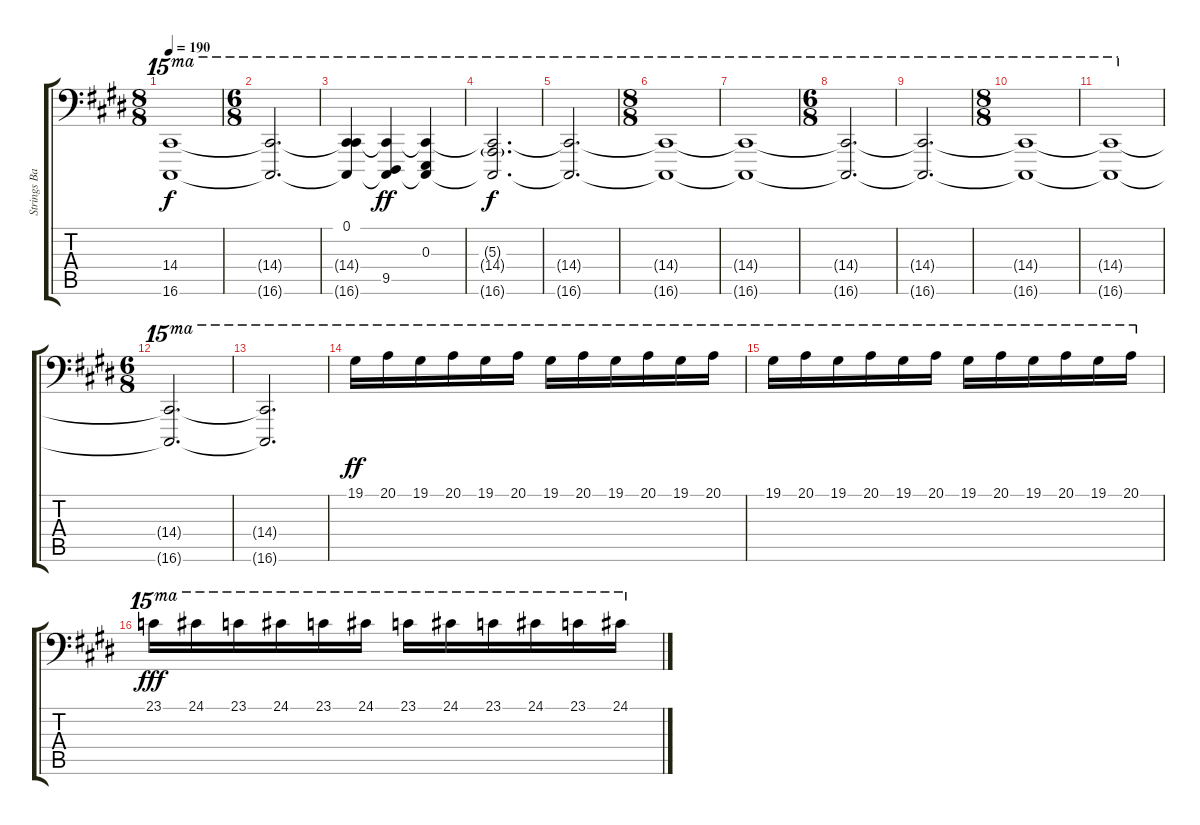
\track ("Strings Back" "Strings Ba") {instrument stringensemble2}
\staff {score tabs}
\tuning (Db4 Ab3 E3 B2 Gb2 A1) {hide}
\ts (8 8)
\tempo 190
\clef f4
\ks c#minor
(14.4{t} 16.6{t}).1{ot 15ma dy f} |
\ts (6 8)
(14.4{t} 16.6{t}).2{d ot 15ma} |
(0.1 14.4{t} 16.6{t}).4{ot 15ma} (14.4{t} 9.5 16.6{t}).4{ot 15ma dy ff} (0.3 14.4{t} 16.6{t}).4{ot 15ma} |
(5.3{g} 14.4{t} 16.6{t}).2{d ot 15ma dy f} |
(14.4{t} 16.6{t}).2{d ot 15ma} |
\ts (8 8)
(14.4{t} 16.6{t}).1{ot 15ma} |
(14.4{t} 16.6{t}).1{ot 15ma} |
\ts (6 8)
(14.4{t} 16.6{t}).2{d ot 15ma} |
(14.4{t} 16.6{t}).2{d ot 15ma} |
\ts (8 8)
(14.4{t} 16.6{t}).1{ot 15ma} |
(14.4{t} 16.6{t}).1{ot 15ma} |
\ts (6 8)
(14.4{t} 16.6{t}).2{d ot 15ma} |
(14.4{t} 16.6{t}).2{d ot 15ma} |
19.1.16{ot 15ma dy ff instrument stringensemble1} 20.1.16{ot 15ma} 19.1.16{ot 15ma} 20.1.16{ot 15ma} 19.1.16{ot 15ma} 20.1.16{ot 15ma} 19.1.16{ot 15ma} 20.1.16{ot 15ma} 19.1.16{ot 15ma} 20.1.16{ot 15ma} 19.1.16{ot 15ma} 20.1.16{ot 15ma} |
19.1.16{ot 15ma} 20.1.16{ot 15ma} 19.1.16{ot 15ma} 20.1.16{ot 15ma} 19.1.16{ot 15ma} 20.1.16{ot 15ma} 19.1.16{ot 15ma} 20.1.16{ot 15ma} 19.1.16{ot 15ma} 20.1.16{ot 15ma} 19.1.16{ot 15ma} 20.1.16{ot 15ma} |
23.1.16{ot 15ma dy fff} 24.1.16{ot 15ma} 23.1.16{ot 15ma} 24.1.16{ot 15ma} 23.1.16{ot 15ma} 24.1.16{ot 15ma} 23.1.16{ot 15ma} 24.1.16{ot 15ma} 23.1.16{ot 15ma} 24.1.16{ot 15ma} 23.1.16{ot 15ma} 24.1.16{ot 15ma}
